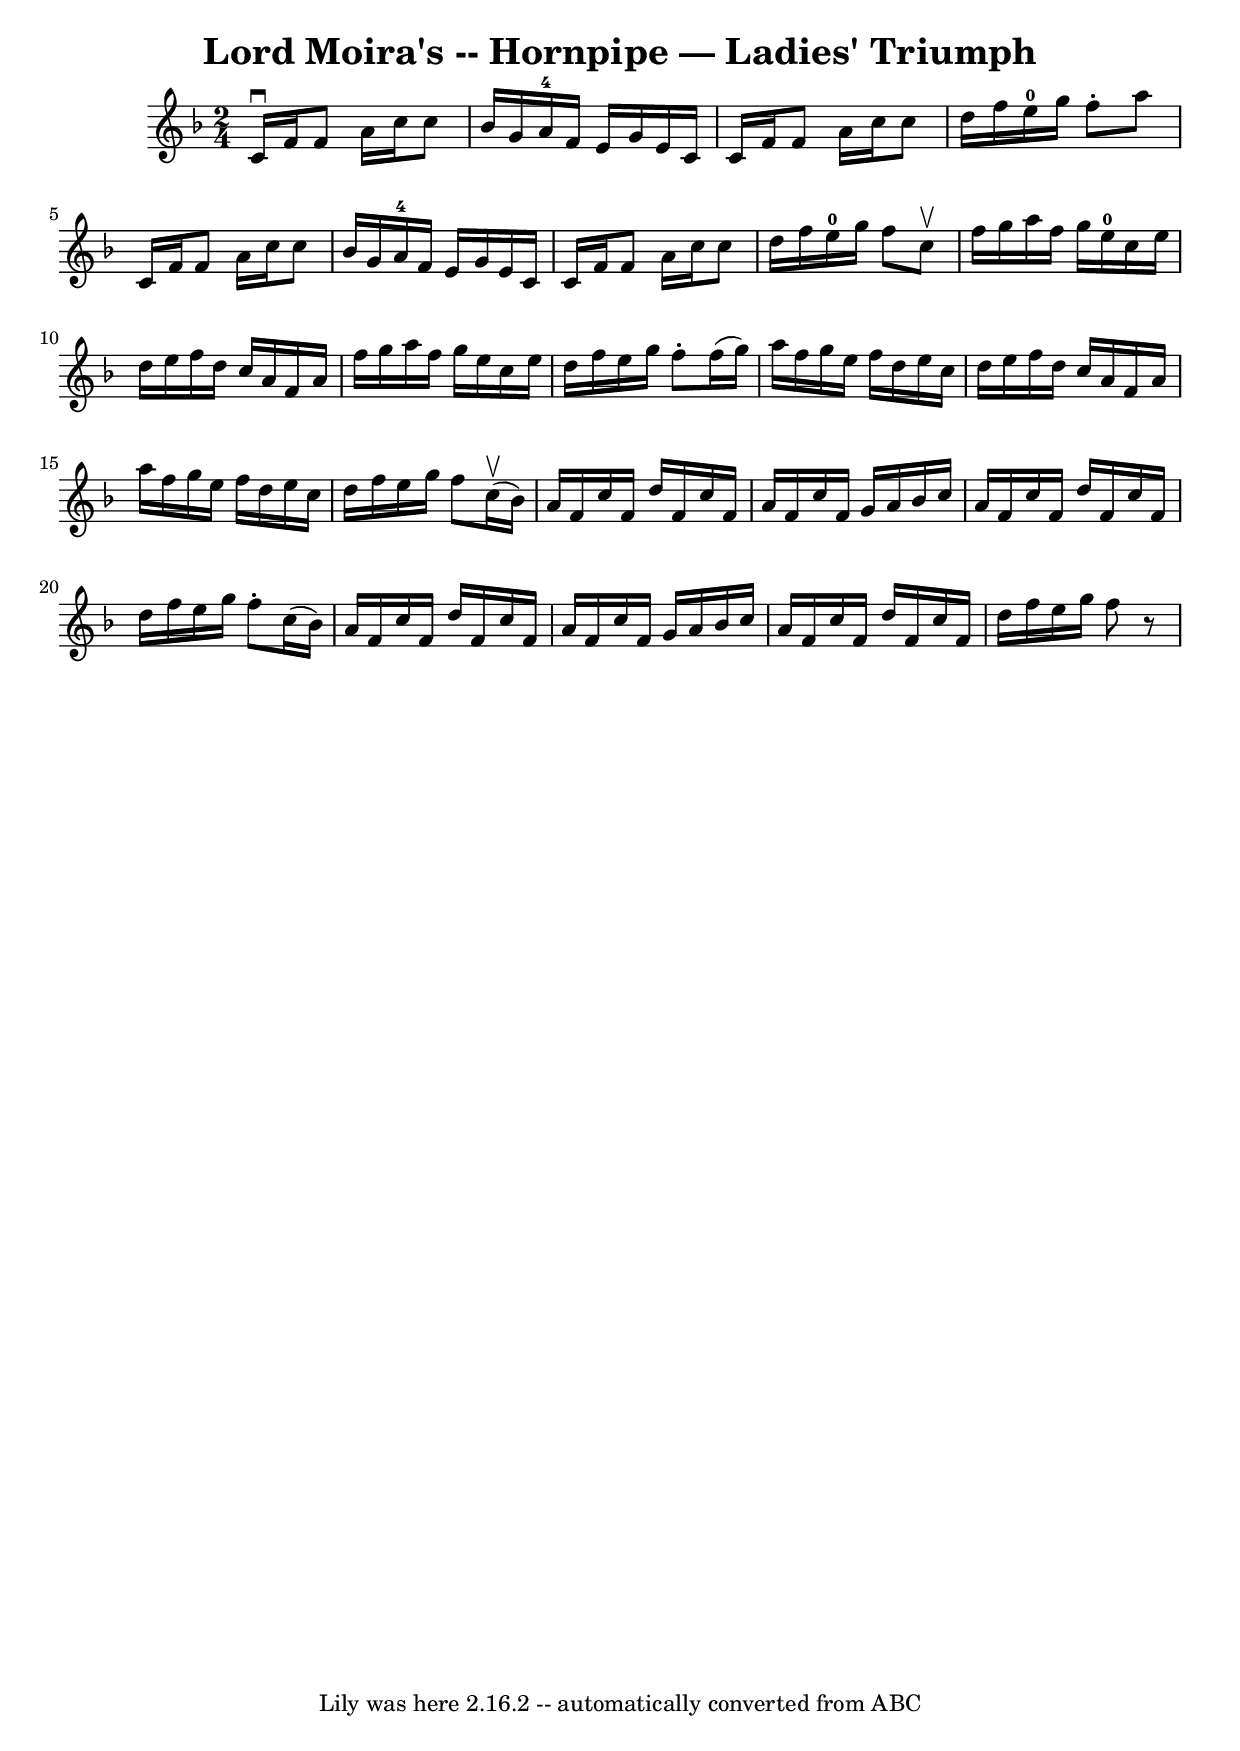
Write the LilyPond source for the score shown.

\version "2.16.2"
\include "Mammoth.ily"
\header {
	%% book = "Cole's 1000 Fiddle Tunes"
	crossRefNumber = "1"
	footnotes = ""
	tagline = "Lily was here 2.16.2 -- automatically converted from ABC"
	title = "Lord Moira's -- Hornpipe — Ladies' Triumph"
}
voicedefault =  {


\time 2/4 
\key f \major c'16^\downbow f'16 f'8 a'16 c''16 c''8 
 |
 bes'16 g'16 a'16-4 f'16 e'16 g'16 e'16 c'16  
|
 c'16 f'16 f'8 a'16 c''16 c''8  |
 d''16    
f''16 e''16-0 g''16 f''8 -. a''8  |
 c'16 f'16 f'8 
 a'16 c''16 c''8  |
 bes'16 g'16 a'16-4 f'16 e'16 
 g'16 e'16 c'16  |
 c'16 f'16 f'8 a'16 c''16    
c''8  |
 d''16 f''16 e''16-0 g''16 f''8 c''8^\upbow 
|
 f''16 g''16 a''16 f''16 g''16 e''16-0 c''16    
e''16  |
 d''16 e''16 f''16 d''16 c''16 a'16 f'16    
a'16  |
 f''16 g''16 a''16 f''16 g''16 e''16 c''16    
e''16  |
 d''16 f''16 e''16 g''16 f''8 -. f''16 (g''16 
) |
 a''16 f''16 g''16 e''16 f''16 d''16 e''16    
c''16  |
 d''16 e''16 f''16 d''16 c''16 a'16 f'16    
a'16  |
 a''16 f''16 g''16 e''16 f''16 d''16 e''16    
c''16  |
 d''16 f''16 e''16 g''16 f''8 c''16 (^\upbow  
 bes'16) |
 a'16 f'16 c''16 f'16 d''16 f'16    
c''16 f'16  |
 a'16 f'16 c''16 f'16 g'16 a'16    
bes'16 c''16  |
 a'16 f'16 c''16 f'16 d''16 f'16    
c''16 f'16  |
 d''16 f''16 e''16 g''16 f''8 -. c''16 (
 bes'16) |
 a'16 f'16 c''16 f'16 d''16 f'16    
c''16 f'16  |
 a'16 f'16 c''16 f'16 g'16 a'16    
bes'16 c''16  |
 a'16 f'16 c''16 f'16 d''16 f'16    
c''16 f'16  |
 d''16 f''16 e''16 g''16 f''8    r8 
|
   
}

\score{
    <<

	\context Staff="default"
	{
	    \voicedefault 
	}

    >>
	\layout {
	}
	\midi {}
}
